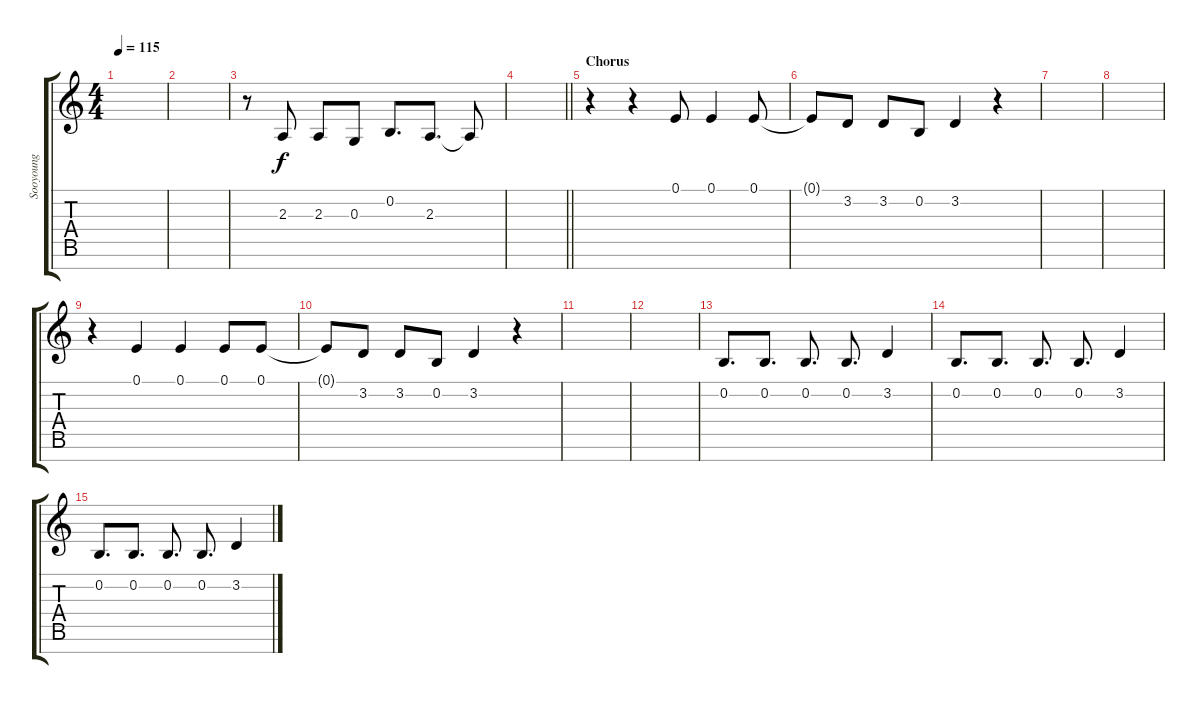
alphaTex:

\track ("Sooyoung" "Sooyoung") {instrument trumpet}
\staff {score tabs}
\tuning (E4 B3 G3 D3 A2 E2 B1) {hide}
\ts (4 4)
\tempo 115
\clef g2
\ks c
|
|
r.8{volume 9} 2.3.8 2.3.8 0.3.8 0.2.8{d} 2.3.8{d} 2.3{t}.8 |
\barLineRight lightlight
|
\section ("" "Chorus")
r.4 r.4 0.1.8 0.1.4 0.1.8 |
0.1{t}.8 3.2.8 3.2.8 0.2.8 3.2.4 r.4 |
|
|
r.4 0.1.4 0.1.4 0.1.8 0.1.8 |
0.1{t}.8 3.2.8 3.2.8 0.2.8 3.2.4 r.4 |
|
|
0.2.8{d} 0.2.8{d} 0.2.8{d} 0.2.8{d} 3.2.4 |
0.2.8{d} 0.2.8{d} 0.2.8{d} 0.2.8{d} 3.2.4 |
0.2.8{d} 0.2.8{d} 0.2.8{d} 0.2.8{d} 3.2.4
